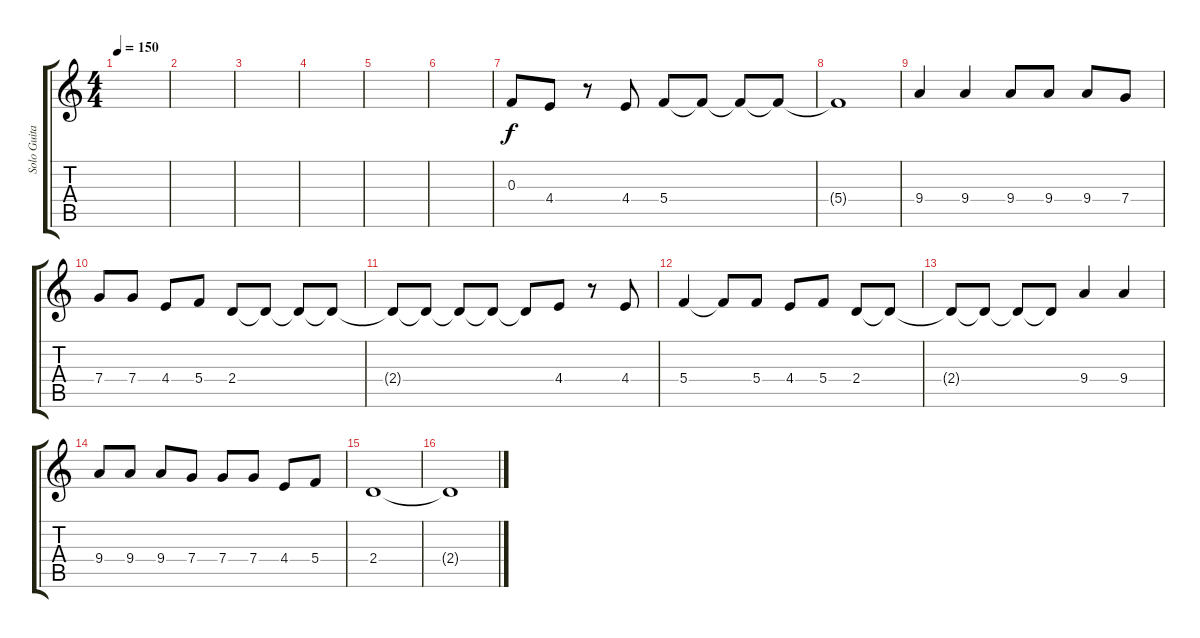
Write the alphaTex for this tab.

\track ("Solo Guitar" "Solo Guita") {instrument distortionguitar}
\staff {score tabs}
\tuning (D4 A3 F3 C3 G2 D2) {hide}
\ts (4 4)
\tempo 150
\clef g2
\ks c
|
|
|
|
|
|
0.3.8 4.4.8 r.8 4.4.8 5.4.8 5.4{t}.8 5.4{t}.8 5.4{t}.8 |
5.4{t}.1 |
9.4.4 9.4.4 9.4.8 9.4.8 9.4.8 7.4.8 |
7.4.8 7.4.8 4.4.8 5.4.8 2.4.8 2.4{t}.8 2.4{t}.8 2.4{t}.8 |
2.4{t}.8 2.4{t}.8 2.4{t}.8 2.4{t}.8 2.4{t}.8 4.4.8 r.8 4.4.8 |
5.4.4 5.4{t}.8 5.4.8 4.4.8 5.4.8 2.4.8 2.4{t}.8 |
2.4{t}.8 2.4{t}.8 2.4{t}.8 2.4{t}.8 9.4.4 9.4.4 |
9.4.8 9.4.8 9.4.8 7.4.8 7.4.8 7.4.8 4.4.8 5.4.8 |
2.4.1 |
2.4{t}.1
